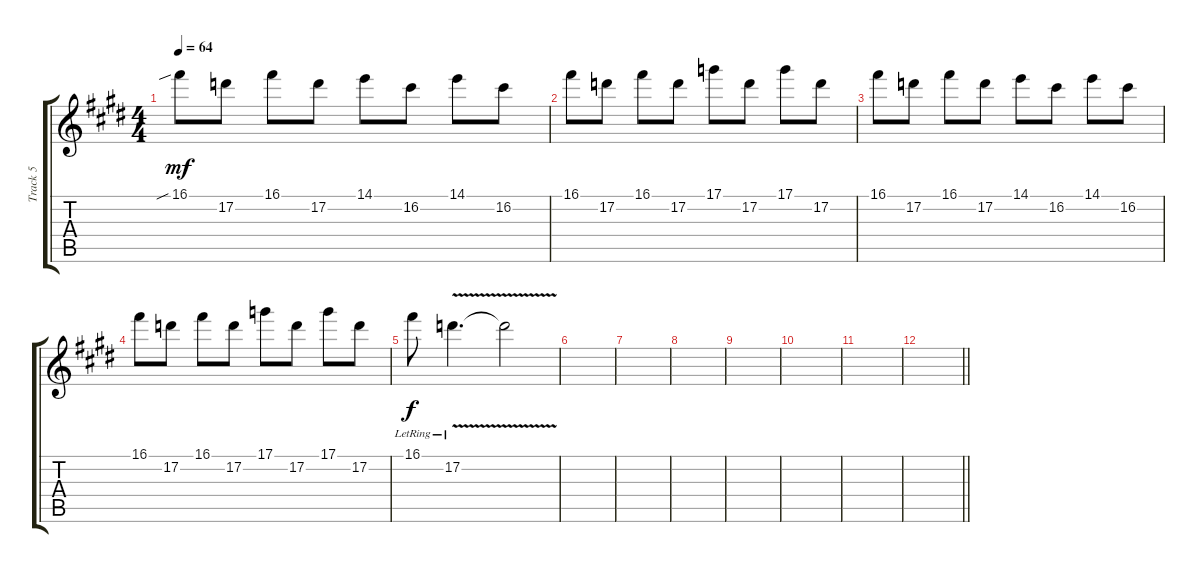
\track ("Track 5" "Track 5") {instrument distortionguitar}
\staff {score tabs}
\tuning (D4 A3 F3 C3 G2 D2) {hide}
\ts (4 4)
\tempo 64
\clef g2
\ks e
16.1{sib}.8{dy mf} 17.2.8 16.1.8 17.2.8 14.1.8 16.2.8 14.1.8 16.2.8 |
16.1.8 17.2.8 16.1.8 17.2.8 17.1.8 17.2.8 17.1.8 17.2.8 |
16.1.8 17.2.8 16.1.8 17.2.8 14.1.8 16.2.8 14.1.8 16.2.8 |
16.1.8 17.2.8 16.1.8 17.2.8 17.1.8 17.2.8 17.1.8 17.2.8 |
16.1{lr}.8{dy f} 17.2{v lr}.4{d} 17.2{t}.2 |
|
|
|
|
|
|
\barLineRight lightlight
